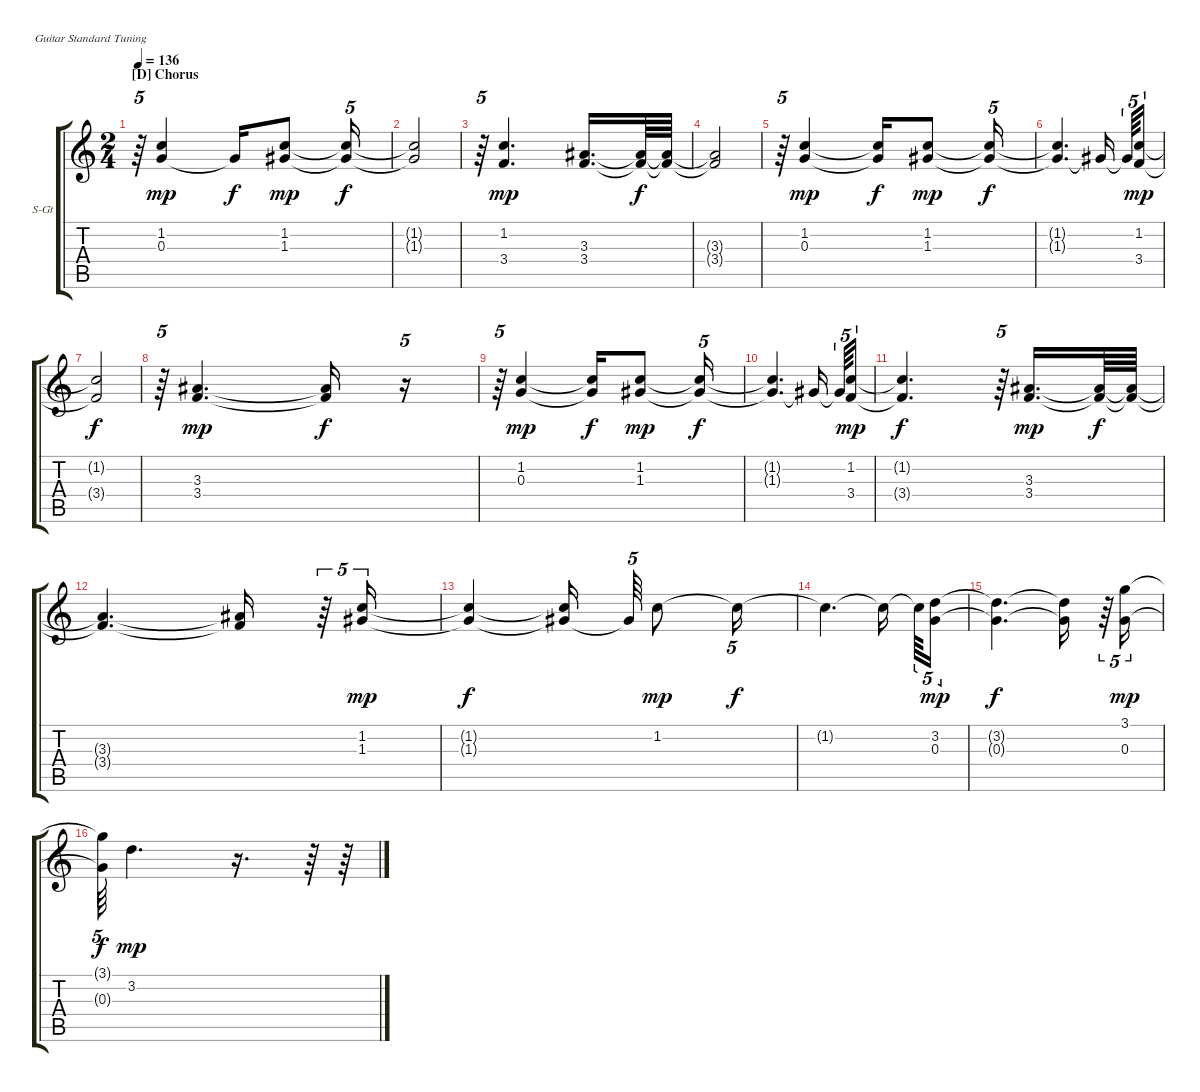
\bracketExtendMode groupsimilarinstruments
\firstSystemTrackNameOrientation horizontal
\otherSystemsTrackNameOrientation horizontal
\track ("cama," "S-Gt") {solo instrument synthstrings1}
\staff {score tabs}
\tuning (E4 B3 G3 D3 A2 E2)
\displaytranspose 12
\ts (2 4)
\section ("D" "Chorus")
\tempo 136
\clef g2
\ks c
r.64{tu (5 4) dy f} (1.2 0.3).4{dy mp} 0.3{t}.16{dy f} (1.2 1.3).8{dy mp} (1.2{t} 1.3{t}).16{tu (5 4) dy f} |
(1.2{t} 1.3{t}).2 |
r.64{tu (5 4)} (1.2 3.4).4{d dy mp} (3.3 3.4).16{d} (3.3{t} 3.4{t}).64{dy f} (3.3{t} 3.4{t}).64 |
(3.3{t} 3.4{t}).2 |
r.64{tu (5 4)} (1.2 0.3).4{dy mp} (1.2{t} 0.3{t}).16{dy f} (1.2 1.3).8{dy mp} (1.2{t} 1.3{t}).16{tu (5 4) dy f} |
(1.2{t} 1.3{t}).4{d} 1.3{t}.16 1.3{t}.64{tu (5 4)} (1.2 3.4).16{tu (5 4) dy mp} |
(1.2{t} 3.4{t}).2{dy f} |
r.64{tu (5 4)} (3.3 3.4).4{d dy mp} (3.3{t} 3.4{t}).16{dy f} r.16{tu (5 4)} |
r.64{tu (5 4)} (1.2 0.3).4{dy mp} (1.2{t} 0.3{t}).16{dy f} (1.2 1.3).8{dy mp} (1.2{t} 1.3{t}).16{tu (5 4) dy f} |
(1.2{t} 1.3{t}).4{d} 1.3{t}.16 1.3{t}.64{tu (5 4)} (1.2 3.4).16{tu (5 4) dy mp} |
(1.2{t} 3.4{t}).4{d dy f} r.64{tu (5 4)} (3.3 3.4).16{d dy mp} (3.3{t} 3.4{t}).64{dy f} (3.3{t} 3.4{t}).64 |
(3.3{t} 3.4{t}).4{d} (3.3{t} 3.4{t}).16 r.64{tu (5 4)} (1.2 1.3).16{tu (5 4) dy mp} |
(1.2{t} 1.3{t}).4{dy f} (1.2{t} 1.3{t}).16 1.3{t}.64{tu (5 4)} 1.2.8{dy mp} 1.2{t}.16{tu (5 4) dy f} |
1.2{t}.4{d} 1.2{t}.16 1.2{t}.64{tu (5 4)} (3.2 0.3).16{tu (5 4) dy mp} |
(3.2{t} 0.3{t}).4{d dy f} (3.2{t} 0.3{t}).16 r.64{tu (5 4)} (3.1 0.3).16{tu (5 4) dy mp} |
(3.1{t} 0.3{t}).64{tu (5 4) dy f} 3.2.4{d dy mp} r.16{d} r.64 r.64
